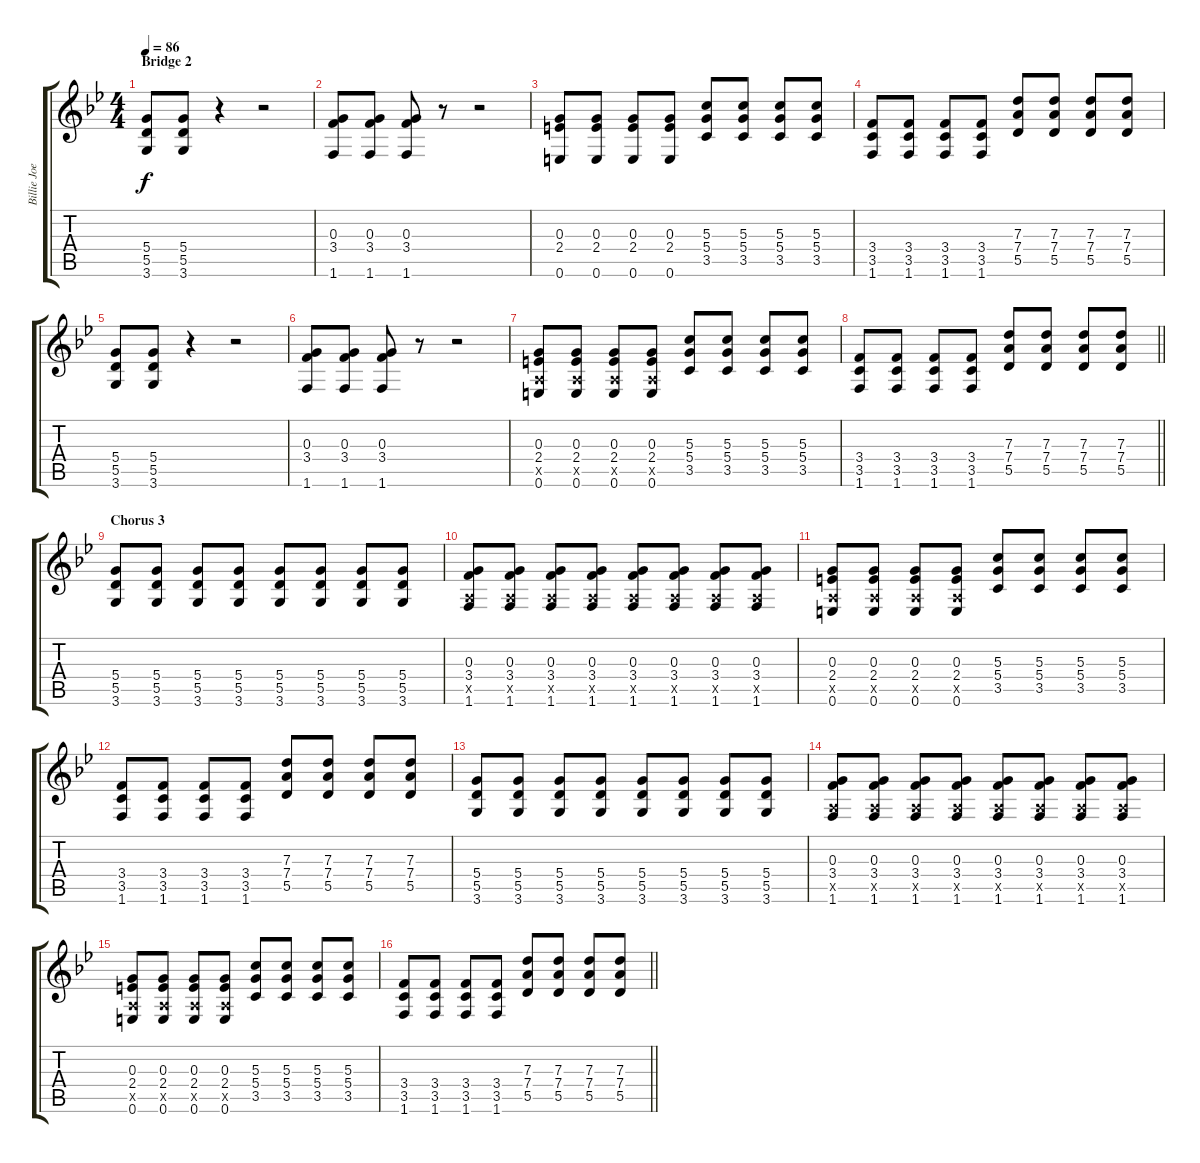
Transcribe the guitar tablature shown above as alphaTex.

\track ("Billie Joe Amrstrong - Guitar" "Billie Joe") {instrument distortionguitar}
\staff {score tabs}
\tuning (E4 B3 G3 D3 A2 E2) {hide}
\ts (4 4)
\section ("" "Bridge 2")
\tempo 86
\clef g2
\ks gminor
(5.4 5.5 3.6).8{dy f} (5.4 5.5 3.6).8 r.4 r.2 |
(0.3 3.4 1.6).8 (0.3 3.4 1.6).8 (0.3 3.4 1.6).8 r.8 r.2 |
(0.3 2.4 0.6).8 (0.3 2.4 0.6).8 (0.3 2.4 0.6).8 (0.3 2.4 0.6).8 (5.3 5.4 3.5).8 (5.3 5.4 3.5).8 (5.3 5.4 3.5).8 (5.3 5.4 3.5).8 |
(3.4 3.5 1.6).8 (3.4 3.5 1.6).8 (3.4 3.5 1.6).8 (3.4 3.5 1.6).8 (7.3 7.4 5.5).8 (7.3 7.4 5.5).8 (7.3 7.4 5.5).8 (7.3 7.4 5.5).8 |
(5.4 5.5 3.6).8 (5.4 5.5 3.6).8 r.4 r.2 |
(0.3 3.4 1.6).8 (0.3 3.4 1.6).8 (0.3 3.4 1.6).8 r.8 r.2 |
(0.3 2.4 0.5{x} 0.6).8 (0.3 2.4 0.5{x} 0.6).8 (0.3 2.4 0.5{x} 0.6).8 (0.3 2.4 0.5{x} 0.6).8 (5.3 5.4 3.5).8 (5.3 5.4 3.5).8 (5.3 5.4 3.5).8 (5.3 5.4 3.5).8 |
\barLineRight lightlight
(3.4 3.5 1.6).8 (3.4 3.5 1.6).8 (3.4 3.5 1.6).8 (3.4 3.5 1.6).8 (7.3 7.4 5.5).8 (7.3 7.4 5.5).8 (7.3 7.4 5.5).8 (7.3 7.4 5.5).8 |
\section ("" "Chorus 3")
(5.4 5.5 3.6).8 (5.4 5.5 3.6).8 (5.4 5.5 3.6).8 (5.4 5.5 3.6).8 (5.4 5.5 3.6).8 (5.4 5.5 3.6).8 (5.4 5.5 3.6).8 (5.4 5.5 3.6).8 |
(0.3 3.4 0.5{x} 1.6).8 (0.3 3.4 0.5{x} 1.6).8 (0.3 3.4 0.5{x} 1.6).8 (0.3 3.4 0.5{x} 1.6).8 (0.3 3.4 0.5{x} 1.6).8 (0.3 3.4 0.5{x} 1.6).8 (0.3 3.4 0.5{x} 1.6).8 (0.3 3.4 0.5{x} 1.6).8 |
(0.3 2.4 0.5{x} 0.6).8 (0.3 2.4 0.5{x} 0.6).8 (0.3 2.4 0.5{x} 0.6).8 (0.3 2.4 0.5{x} 0.6).8 (5.3 5.4 3.5).8 (5.3 5.4 3.5).8 (5.3 5.4 3.5).8 (5.3 5.4 3.5).8 |
(3.4 3.5 1.6).8 (3.4 3.5 1.6).8 (3.4 3.5 1.6).8 (3.4 3.5 1.6).8 (7.3 7.4 5.5).8 (7.3 7.4 5.5).8 (7.3 7.4 5.5).8 (7.3 7.4 5.5).8 |
(5.4 5.5 3.6).8 (5.4 5.5 3.6).8 (5.4 5.5 3.6).8 (5.4 5.5 3.6).8 (5.4 5.5 3.6).8 (5.4 5.5 3.6).8 (5.4 5.5 3.6).8 (5.4 5.5 3.6).8 |
(0.3 3.4 0.5{x} 1.6).8 (0.3 3.4 0.5{x} 1.6).8 (0.3 3.4 0.5{x} 1.6).8 (0.3 3.4 0.5{x} 1.6).8 (0.3 3.4 0.5{x} 1.6).8 (0.3 3.4 0.5{x} 1.6).8 (0.3 3.4 0.5{x} 1.6).8 (0.3 3.4 0.5{x} 1.6).8 |
(0.3 2.4 0.5{x} 0.6).8 (0.3 2.4 0.5{x} 0.6).8 (0.3 2.4 0.5{x} 0.6).8 (0.3 2.4 0.5{x} 0.6).8 (5.3 5.4 3.5).8 (5.3 5.4 3.5).8 (5.3 5.4 3.5).8 (5.3 5.4 3.5).8 |
\barLineRight lightlight
(3.4 3.5 1.6).8 (3.4 3.5 1.6).8 (3.4 3.5 1.6).8 (3.4 3.5 1.6).8 (7.3 7.4 5.5).8 (7.3 7.4 5.5).8 (7.3 7.4 5.5).8 (7.3 7.4 5.5).8
